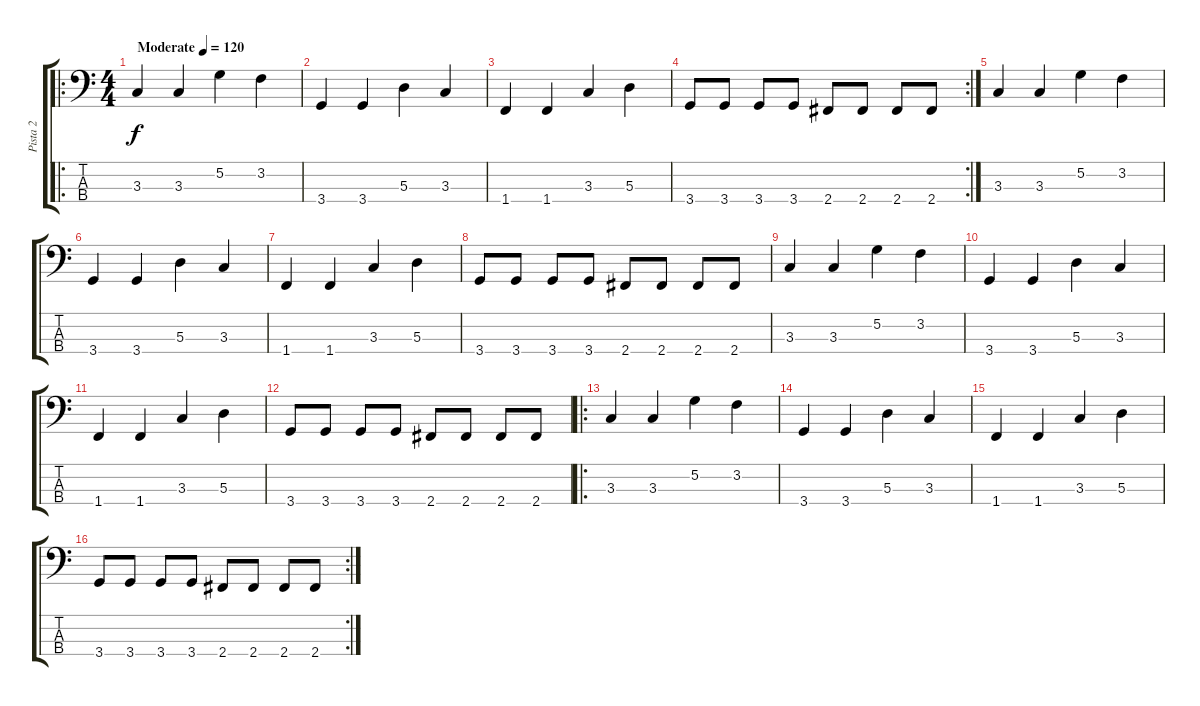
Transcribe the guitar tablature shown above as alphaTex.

\track ("Pista 2" "Pista 2") {instrument electricbasspick}
\staff {score tabs}
\tuning (G2 D2 A1 E1) {hide}
\ro
\ts (4 4)
\tempo (120 "Moderate")
\clef f4
\ks c
3.3.4{dy f instrument electricbasspick} 3.3.4 5.2.4 3.2.4 |
3.4.4 3.4.4 5.3.4 3.3.4 |
1.4.4 1.4.4 3.3.4 5.3.4 |
\rc 2
3.4.8 3.4.8 3.4.8 3.4.8 2.4.8 2.4.8 2.4.8 2.4.8 |
3.3.4 3.3.4 5.2.4 3.2.4 |
3.4.4 3.4.4 5.3.4 3.3.4 |
1.4.4 1.4.4 3.3.4 5.3.4 |
3.4.8 3.4.8 3.4.8 3.4.8 2.4.8 2.4.8 2.4.8 2.4.8 |
3.3.4 3.3.4 5.2.4 3.2.4 |
3.4.4 3.4.4 5.3.4 3.3.4 |
1.4.4 1.4.4 3.3.4 5.3.4 |
3.4.8 3.4.8 3.4.8 3.4.8 2.4.8 2.4.8 2.4.8 2.4.8 |
\ro
3.3.4 3.3.4 5.2.4 3.2.4 |
3.4.4 3.4.4 5.3.4 3.3.4 |
1.4.4 1.4.4 3.3.4 5.3.4 |
\rc 2
3.4.8 3.4.8 3.4.8 3.4.8 2.4.8 2.4.8 2.4.8 2.4.8
